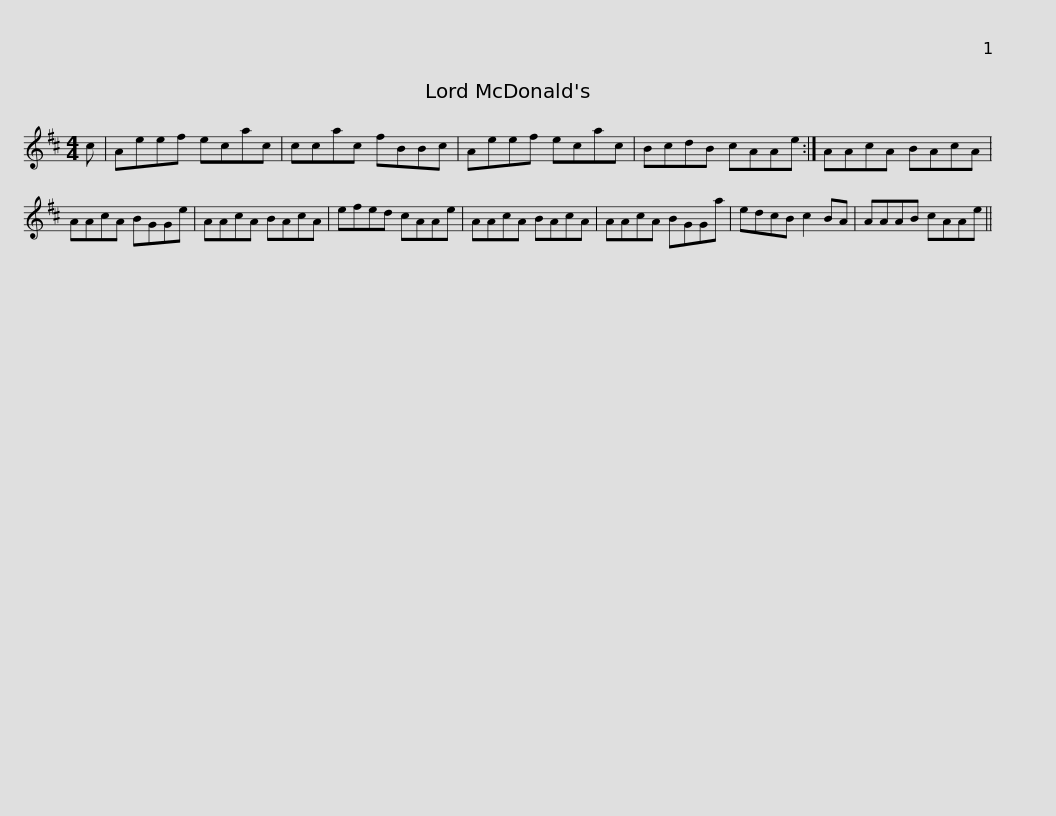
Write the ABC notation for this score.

X:1
L:1/8
M:4/4
I:linebreak $
K:D
V:1 treble
V:1
 c | Aeef ecac | ccac fBBc | Aeef ecac | BcdB cAAe :| %5
 AAcA BAcA |$ AAcA BGGe | AAcA BAcA | efed cAAe | AAcA BAcA | %10
 AAcA BGGa |$ edcB c2 BA | AAAB cAAe || %13
